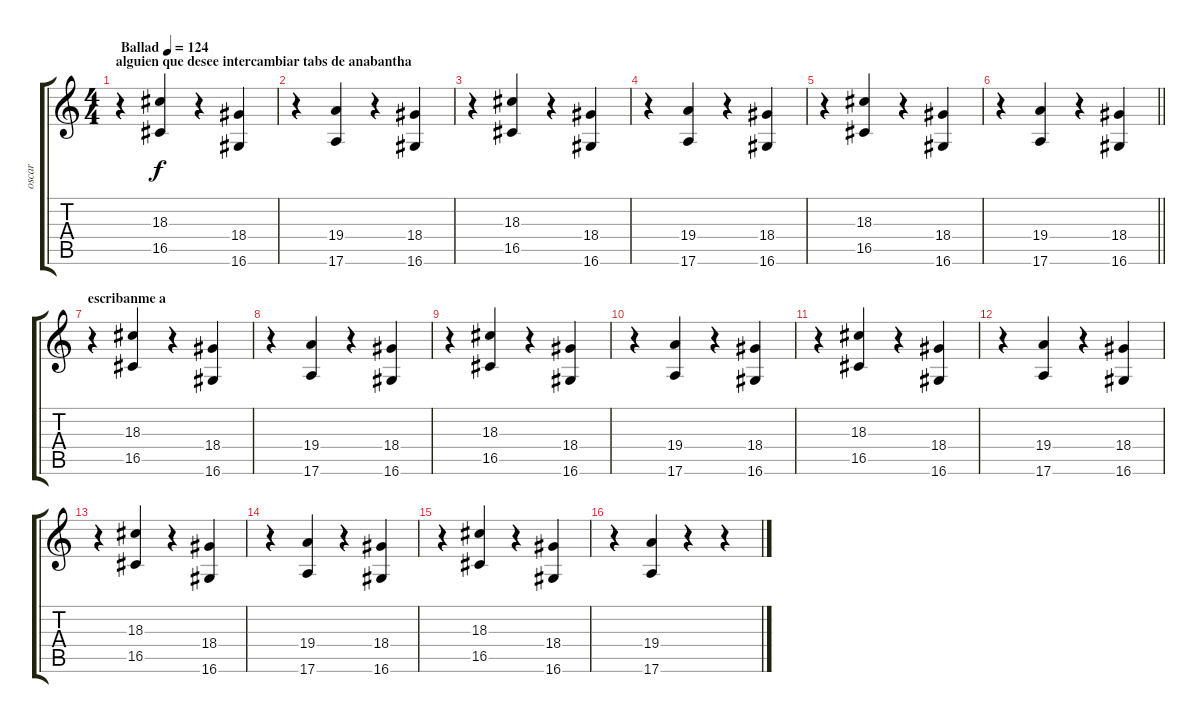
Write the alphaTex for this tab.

\track ("oscar" "oscar") {instrument pizzicatostrings}
\staff {score tabs}
\tuning (E4 B3 G3 D3 A2 E2) {hide}
\ts (4 4)
\section ("" "alguien que desee intercambiar tabs de anabantha")
\tempo (124 "Ballad")
\clef g2
\ks c
r.4{dy f instrument pizzicatostrings} (18.3 16.5).4 r.4 (18.4 16.6).4 |
r.4 (19.4 17.6).4 r.4 (18.4 16.6).4 |
r.4 (18.3 16.5).4 r.4 (18.4 16.6).4 |
r.4 (19.4 17.6).4 r.4 (18.4 16.6).4 |
r.4 (18.3 16.5).4 r.4 (18.4 16.6).4 |
\barLineRight lightlight
r.4 (19.4 17.6).4 r.4 (18.4 16.6).4 |
\section ("" "escribanme a")
r.4 (18.3 16.5).4 r.4 (18.4 16.6).4 |
r.4 (19.4 17.6).4 r.4 (18.4 16.6).4 |
r.4 (18.3 16.5).4 r.4 (18.4 16.6).4 |
r.4 (19.4 17.6).4 r.4 (18.4 16.6).4 |
r.4 (18.3 16.5).4 r.4 (18.4 16.6).4 |
r.4 (19.4 17.6).4 r.4 (18.4 16.6).4 |
r.4 (18.3 16.5).4 r.4 (18.4 16.6).4 |
r.4 (19.4 17.6).4 r.4 (18.4 16.6).4 |
r.4 (18.3 16.5).4 r.4 (18.4 16.6).4 |
r.4 (19.4 17.6).4 r.4 r.4
